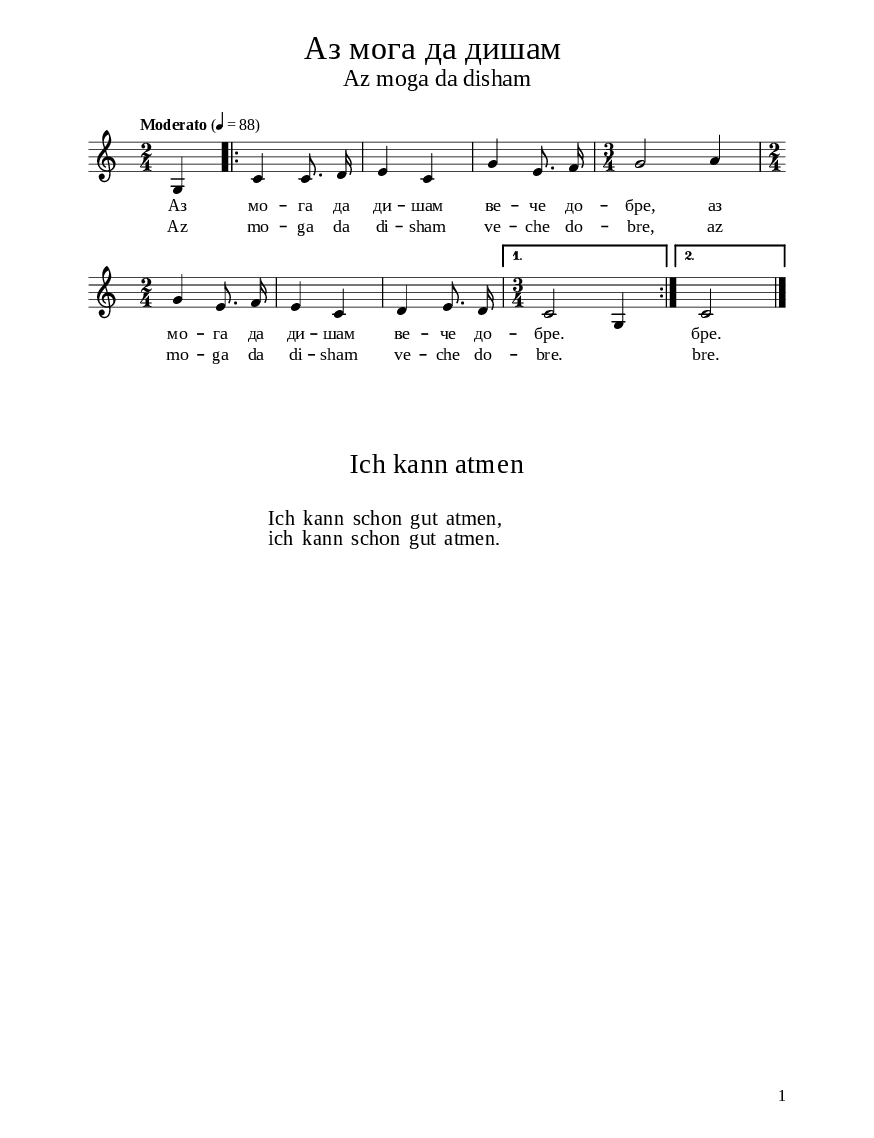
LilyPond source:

\version "2.22.1"

% include paper part and global functions
\include "include/globals.ily"

\bookpart {
  \include "include/bookpart-paper.ily"
  \score {
    \include "include/score-layout.ily"

    \new Voice \absolute {
      \clef treble
      \key c \major
      \time 2/4
      \tempoFunc "Moderato" 4 "88"
      \autoBeamOff
      \partial 4
      g4 \repeat volta 2 {
        |
        c'4 c'8. d'16 | % 3
        e'4 c'4 | % 4
        g'4 e'8. f'16 | % 5
        \time 3/4  g'2 a'4 |  \break
        \time 2/4  g'4 e'8. f'16 | % 7
        e'4 c'4 | % 8
        d'4 e'8. d'16 | % 9
        \time 3/4
      }
      \alternative {
        {
          c'2 g4 |

        }
        {c'2 \bar "|."  }
      }
    }

    \addlyrics {
      Аз мо -- га
      да ди -- шам ве -- че до -- бре, аз мо -- га
      да ди -- шам ве -- че до -- бре. \skip4 бре.}
      \addlyrics {
        Az mo -- ga
        da di -- sham ve -- che do -- bre, az mo -- ga
        da di -- sham ve -- che do -- bre. \skip4 bre.}

        \header {
          title = \titleFunc "Аз мога да дишам " "Az moga da disham"
        }

        \midi{}

      } % score


      \markup \empty-two

      % include foreign translation(s) of the song
      \version "2.22.1"

\markup \fill-line { \fontsize #deTitleFontSize "Ich kann atmen" }
\markup \null
\markup \null
\markup \fontsize #deCoupletFontSize {
  \hspace #16
  \override #`(baseline-skip . ,deCoupletBaselineSkip)

  \column {
    \line { " " }

\line { " "Ich kann schon gut atmen, }

\line { " "ich kann schon gut atmen.}

  }
}


    } % bookpart
